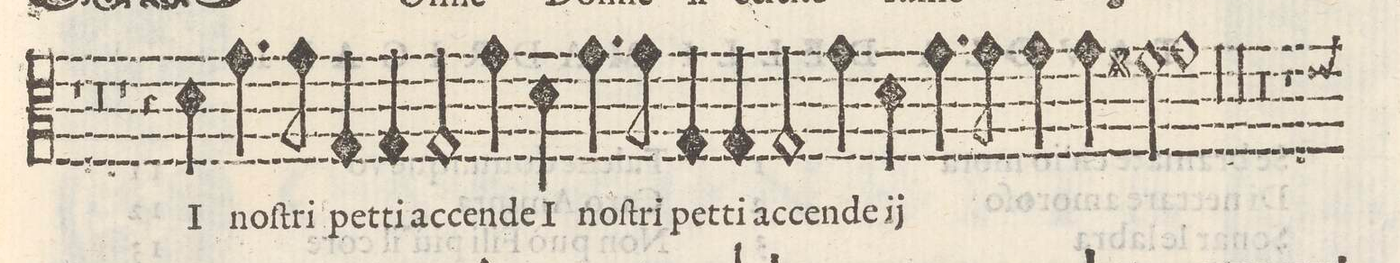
**kern	**text
*I"ALTO	*
*clefC3	*
*k[]	*
*met(C)	*
*M2/1	*
1r	.
=10-	=10-
0r	.
=11-	=11-
1r	.
4r	.
4d\	I
4.g\	noſ-
8g\	-tri
=12-	=12-
4G/	pet-
4G/	-ti ac-
2G/	-cen-
4g\	-de
4d\	I
4.g\	noſ-
8g\	-tri
=13-	=13-
4G/	pet-
4G/	-ti ac-
2G/	-cen-
4g\	-de
*	*ij
4d\	I
4.g\	noſ-
8g\	-tri
=14-	=14-
4g\	pet-
4g\	-ti ac-
2f#X\	-cen-
1g	-de
*	*Xij
=15-	=15-
00r	.
=16-	=16-
=17-	=17-
00r	.
=18-	=18-
=19-	=19-
0r	.
=20-	=20-
1r	.
*custos:e	*
*-	*-
